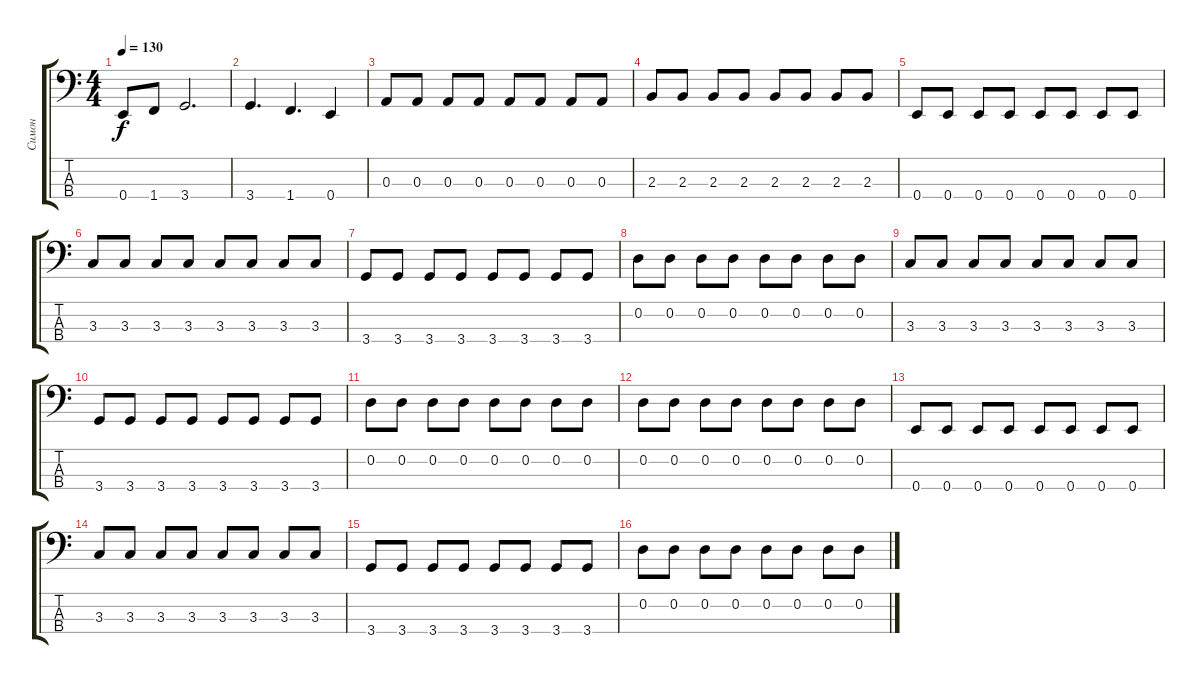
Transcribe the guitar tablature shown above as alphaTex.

\track ("Симон" "Симон") {instrument electricbassfinger}
\staff {score tabs}
\tuning (G2 D2 A1 E1) {hide}
\ts (4 4)
\tempo 130
\clef f4
\ks c
0.4.8{dy f} 1.4.8 3.4.2{d} |
3.4.4{d} 1.4.4{d} 0.4.4 |
0.3.8 0.3.8 0.3.8 0.3.8 0.3.8 0.3.8 0.3.8 0.3.8 |
2.3.8 2.3.8 2.3.8 2.3.8 2.3.8 2.3.8 2.3.8 2.3.8 |
0.4.8 0.4.8 0.4.8 0.4.8 0.4.8 0.4.8 0.4.8 0.4.8 |
3.3.8 3.3.8 3.3.8 3.3.8 3.3.8 3.3.8 3.3.8 3.3.8 |
3.4.8 3.4.8 3.4.8 3.4.8 3.4.8 3.4.8 3.4.8 3.4.8 |
0.2.8 0.2.8 0.2.8 0.2.8 0.2.8 0.2.8 0.2.8 0.2.8 |
3.3.8 3.3.8 3.3.8 3.3.8 3.3.8 3.3.8 3.3.8 3.3.8 |
3.4.8 3.4.8 3.4.8 3.4.8 3.4.8 3.4.8 3.4.8 3.4.8 |
0.2.8 0.2.8 0.2.8 0.2.8 0.2.8 0.2.8 0.2.8 0.2.8 |
0.2.8 0.2.8 0.2.8 0.2.8 0.2.8 0.2.8 0.2.8 0.2.8 |
0.4.8 0.4.8 0.4.8 0.4.8 0.4.8 0.4.8 0.4.8 0.4.8 |
3.3.8 3.3.8 3.3.8 3.3.8 3.3.8 3.3.8 3.3.8 3.3.8 |
3.4.8 3.4.8 3.4.8 3.4.8 3.4.8 3.4.8 3.4.8 3.4.8 |
0.2.8 0.2.8 0.2.8 0.2.8 0.2.8 0.2.8 0.2.8 0.2.8
